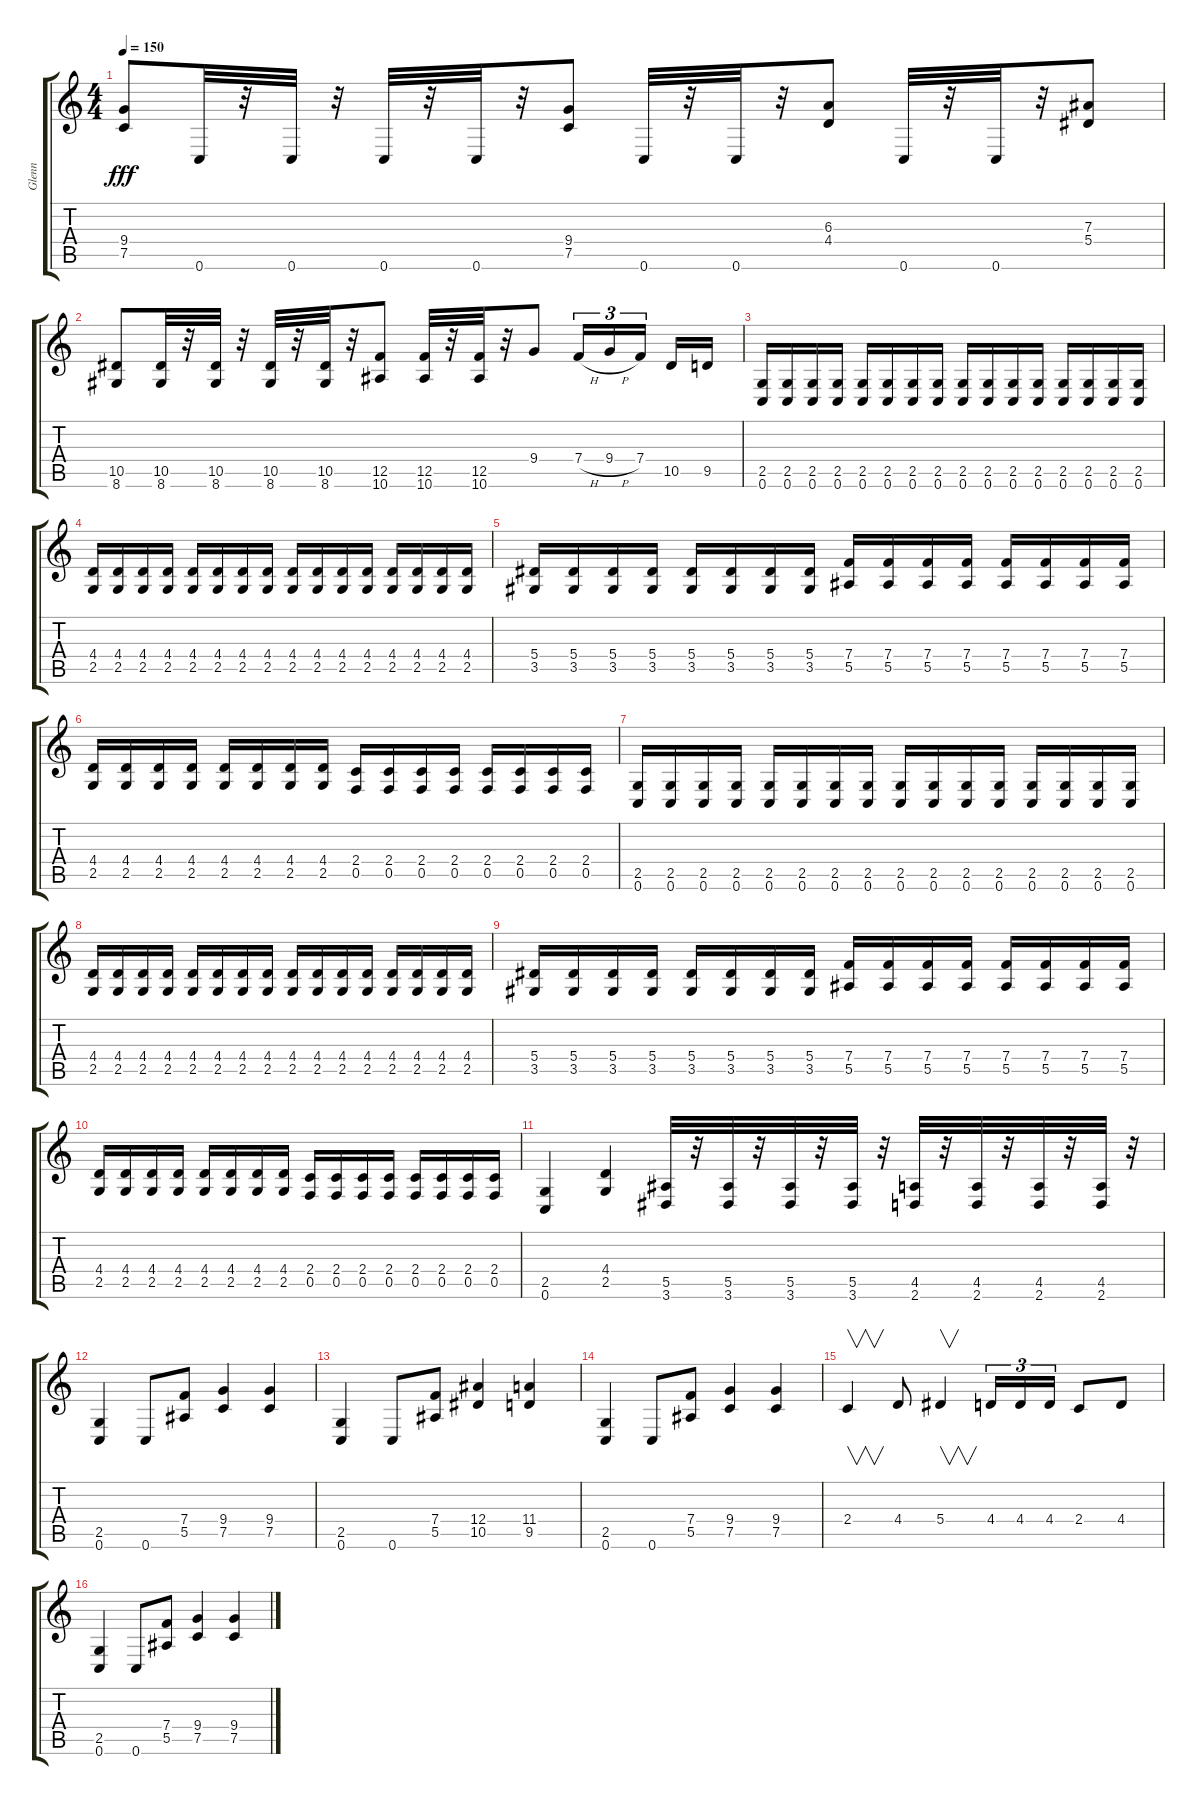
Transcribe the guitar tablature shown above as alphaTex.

\track ("Glenn" "Glenn") {instrument distortionguitar}
\staff {score tabs}
\tuning (C4 G3 Eb3 Bb2 F2 C2) {hide}
\ts (4 4)
\tempo 150
\clef g2
\ks c
(9.4 7.5).8{dy fff} 0.6.32 r.32 0.6.32 r.32 0.6.32 r.32 0.6.32 r.32 (9.4 7.5).8 0.6.32 r.32 0.6.32 r.32 (6.3 4.4).8 0.6.32 r.32 0.6.32 r.32 (7.3 5.4).8 |
(10.5 8.6).8 (10.5 8.6).32 r.32 (10.5 8.6).32 r.32 (10.5 8.6).32 r.32 (10.5 8.6).32 r.32 (12.5 10.6).8 (12.5 10.6).32 r.32 (12.5 10.6).32 r.32 9.4.8 7.4{h}.16{tu (3 2)} 9.4{h}.16{tu (3 2)} 7.4.16{tu (3 2)} 10.5.16 9.5.16 |
(2.5 0.6).16 (2.5 0.6).16 (2.5 0.6).16 (2.5 0.6).16 (2.5 0.6).16 (2.5 0.6).16 (2.5 0.6).16 (2.5 0.6).16 (2.5 0.6).16 (2.5 0.6).16 (2.5 0.6).16 (2.5 0.6).16 (2.5 0.6).16 (2.5 0.6).16 (2.5 0.6).16 (2.5 0.6).16 |
(4.4 2.5).16 (4.4 2.5).16 (4.4 2.5).16 (4.4 2.5).16 (4.4 2.5).16 (4.4 2.5).16 (4.4 2.5).16 (4.4 2.5).16 (4.4 2.5).16 (4.4 2.5).16 (4.4 2.5).16 (4.4 2.5).16 (4.4 2.5).16 (4.4 2.5).16 (4.4 2.5).16 (4.4 2.5).16 |
(5.4 3.5).16 (5.4 3.5).16 (5.4 3.5).16 (5.4 3.5).16 (5.4 3.5).16 (5.4 3.5).16 (5.4 3.5).16 (5.4 3.5).16 (7.4 5.5).16 (7.4 5.5).16 (7.4 5.5).16 (7.4 5.5).16 (7.4 5.5).16 (7.4 5.5).16 (7.4 5.5).16 (7.4 5.5).16 |
(4.4 2.5).16 (4.4 2.5).16 (4.4 2.5).16 (4.4 2.5).16 (4.4 2.5).16 (4.4 2.5).16 (4.4 2.5).16 (4.4 2.5).16 (2.4 0.5).16 (2.4 0.5).16 (2.4 0.5).16 (2.4 0.5).16 (2.4 0.5).16 (2.4 0.5).16 (2.4 0.5).16 (2.4 0.5).16 |
(2.5 0.6).16 (2.5 0.6).16 (2.5 0.6).16 (2.5 0.6).16 (2.5 0.6).16 (2.5 0.6).16 (2.5 0.6).16 (2.5 0.6).16 (2.5 0.6).16 (2.5 0.6).16 (2.5 0.6).16 (2.5 0.6).16 (2.5 0.6).16 (2.5 0.6).16 (2.5 0.6).16 (2.5 0.6).16 |
(4.4 2.5).16 (4.4 2.5).16 (4.4 2.5).16 (4.4 2.5).16 (4.4 2.5).16 (4.4 2.5).16 (4.4 2.5).16 (4.4 2.5).16 (4.4 2.5).16 (4.4 2.5).16 (4.4 2.5).16 (4.4 2.5).16 (4.4 2.5).16 (4.4 2.5).16 (4.4 2.5).16 (4.4 2.5).16 |
(5.4 3.5).16 (5.4 3.5).16 (5.4 3.5).16 (5.4 3.5).16 (5.4 3.5).16 (5.4 3.5).16 (5.4 3.5).16 (5.4 3.5).16 (7.4 5.5).16 (7.4 5.5).16 (7.4 5.5).16 (7.4 5.5).16 (7.4 5.5).16 (7.4 5.5).16 (7.4 5.5).16 (7.4 5.5).16 |
(4.4 2.5).16 (4.4 2.5).16 (4.4 2.5).16 (4.4 2.5).16 (4.4 2.5).16 (4.4 2.5).16 (4.4 2.5).16 (4.4 2.5).16 (2.4 0.5).16 (2.4 0.5).16 (2.4 0.5).16 (2.4 0.5).16 (2.4 0.5).16 (2.4 0.5).16 (2.4 0.5).16 (2.4 0.5).16 |
(2.5 0.6).4 (4.4 2.5).4 (5.5 3.6).32 r.32 (5.5 3.6).32 r.32 (5.5 3.6).32 r.32 (5.5 3.6).32 r.32 (4.5 2.6).32 r.32 (4.5 2.6).32 r.32 (4.5 2.6).32 r.32 (4.5 2.6).32 r.32 |
(2.5 0.6).4 0.6.8 (7.4 5.5).8 (9.4 7.5).4 (9.4 7.5).4 |
(2.5 0.6).4 0.6.8 (7.4 5.5).8 (12.4 10.5).4 (11.4 9.5).4 |
(2.5 0.6).4 0.6.8 (7.4 5.5).8 (9.4 7.5).4 (9.4 7.5).4 |
2.4.4{v} 4.4.8 5.4.4{v} 4.4.16{tu (3 2)} 4.4.16{tu (3 2)} 4.4.16{tu (3 2)} 2.4.8 4.4.8 |
(2.5 0.6).4 0.6.8 (7.4 5.5).8 (9.4 7.5).4 (9.4 7.5).4
